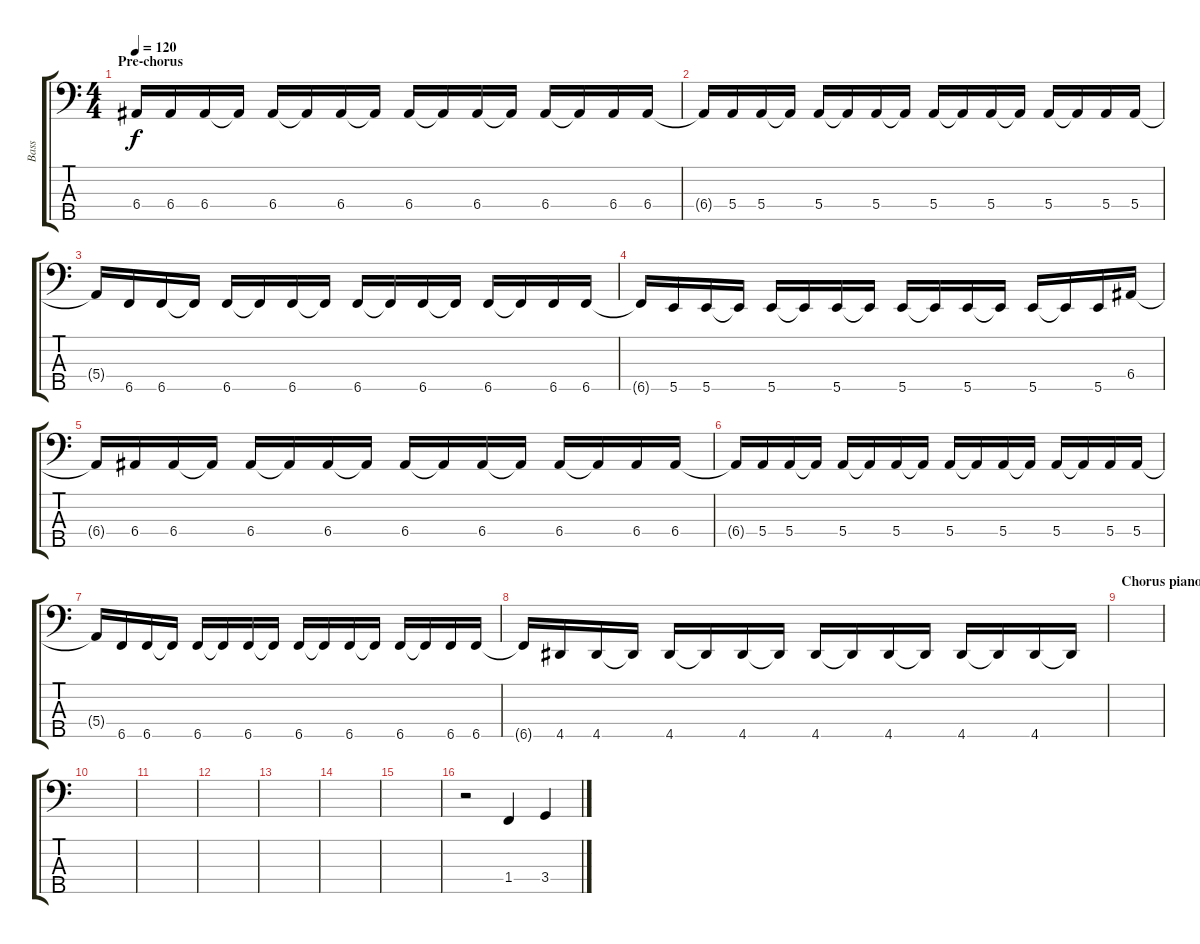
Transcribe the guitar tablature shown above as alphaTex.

\track ("Bass" "Bass") {instrument electricbassfinger}
\staff {score tabs}
\tuning (G2 D2 A1 E1 B0) {hide}
\ts (4 4)
\section ("" "Pre-chorus")
\tempo 120
\clef f4
\ks c
6.4{t}.16{dy f} 6.4.16 6.4.16 6.4{t}.16 6.4.16 6.4{t}.16 6.4.16 6.4{t}.16 6.4.16 6.4{t}.16 6.4.16 6.4{t}.16 6.4.16 6.4{t}.16 6.4.16 6.4.16 |
6.4{t}.16 5.4.16 5.4.16 5.4{t}.16 5.4.16 5.4{t}.16 5.4.16 5.4{t}.16 5.4.16 5.4{t}.16 5.4.16 5.4{t}.16 5.4.16 5.4{t}.16 5.4.16 5.4.16 |
5.4{t}.16 6.5.16 6.5.16 6.5{t}.16 6.5.16 6.5{t}.16 6.5.16 6.5{t}.16 6.5.16 6.5{t}.16 6.5.16 6.5{t}.16 6.5.16 6.5{t}.16 6.5.16 6.5.16 |
6.5{t}.16 5.5.16 5.5.16 5.5{t}.16 5.5.16 5.5{t}.16 5.5.16 5.5{t}.16 5.5.16 5.5{t}.16 5.5.16 5.5{t}.16 5.5.16 5.5{t}.16 5.5.16 6.4.16 |
6.4{t}.16 6.4.16 6.4.16 6.4{t}.16 6.4.16 6.4{t}.16 6.4.16 6.4{t}.16 6.4.16 6.4{t}.16 6.4.16 6.4{t}.16 6.4.16 6.4{t}.16 6.4.16 6.4.16 |
6.4{t}.16 5.4.16 5.4.16 5.4{t}.16 5.4.16 5.4{t}.16 5.4.16 5.4{t}.16 5.4.16 5.4{t}.16 5.4.16 5.4{t}.16 5.4.16 5.4{t}.16 5.4.16 5.4.16 |
5.4{t}.16 6.5.16 6.5.16 6.5{t}.16 6.5.16 6.5{t}.16 6.5.16 6.5{t}.16 6.5.16 6.5{t}.16 6.5.16 6.5{t}.16 6.5.16 6.5{t}.16 6.5.16 6.5.16 |
6.5{t}.16 4.5.16 4.5.16 4.5{t}.16 4.5.16 4.5{t}.16 4.5.16 4.5{t}.16 4.5.16 4.5{t}.16 4.5.16 4.5{t}.16 4.5.16 4.5{t}.16 4.5.16 4.5{t}.16 |
\section ("" "Chorus piano")
|
|
|
|
|
|
|
r.2 1.4.4 3.4.4
